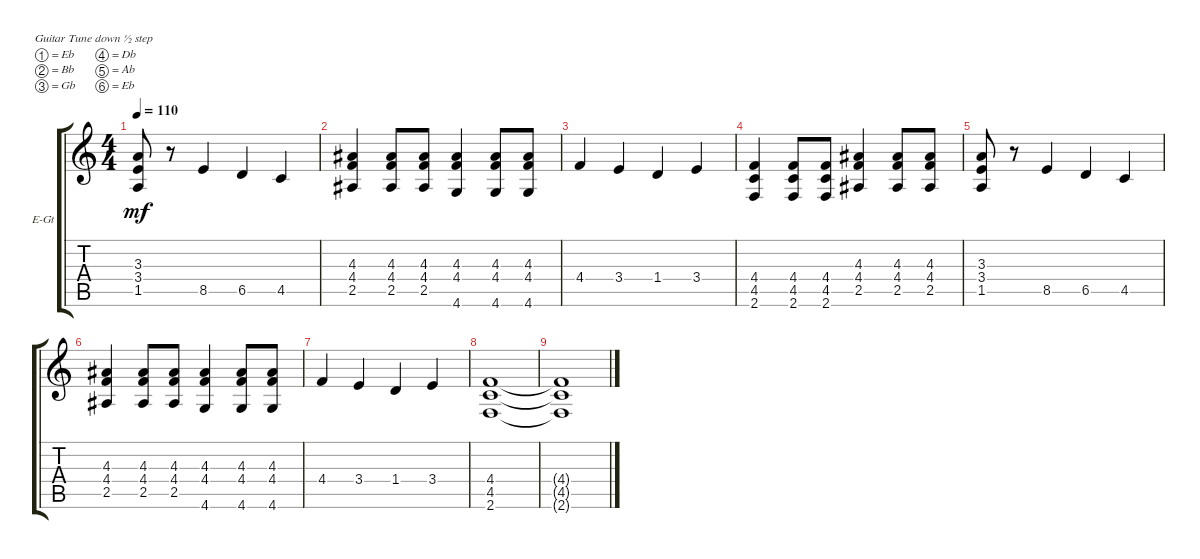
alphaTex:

\defaultSystemsLayout 4
\bracketExtendMode groupsimilarinstruments
\firstSystemTrackNameOrientation horizontal
\otherSystemsTrackNameOrientation horizontal
\track ("Electric Guitar" "E-Gt") {instrument distortionguitar}
\staff {score tabs}
\tuning (Eb4 Bb3 Gb3 Db3 Ab2 Eb2)
\ts (4 4)
\tempo 110
\clef g2
\ks c
(1.5 3.4 3.3).8{dy mf} r.8 8.5.4 6.5.4 4.5.4 |
(2.5 4.4 4.3).4 (2.5 4.3 4.4).8 (2.5 4.3 4.4).8 (4.6 4.4 4.3).4 (4.6 4.4 4.3).8 (4.6 4.4 4.3).8 |
4.4.4 3.4.4 1.4.4 3.4.4 |
(2.6 4.5 4.4).4 (2.6 4.5 4.4).8 (2.6 4.5 4.4).8 (2.5 4.4 4.3).4 (2.5 4.4 4.3).8 (2.5 4.4 4.3).8 |
(1.5 3.4 3.3).8 r.8 8.5.4 6.5.4 4.5.4 |
(2.5 4.4 4.3).4 (2.5 4.3 4.4).8 (2.5 4.3 4.4).8 (4.6 4.4 4.3).4 (4.6 4.4 4.3).8 (4.6 4.4 4.3).8 |
4.4.4 3.4.4 1.4.4 3.4.4 |
(2.6 4.5 4.4).1 |
(2.6{t} 4.5{t} 4.4{t}).1
